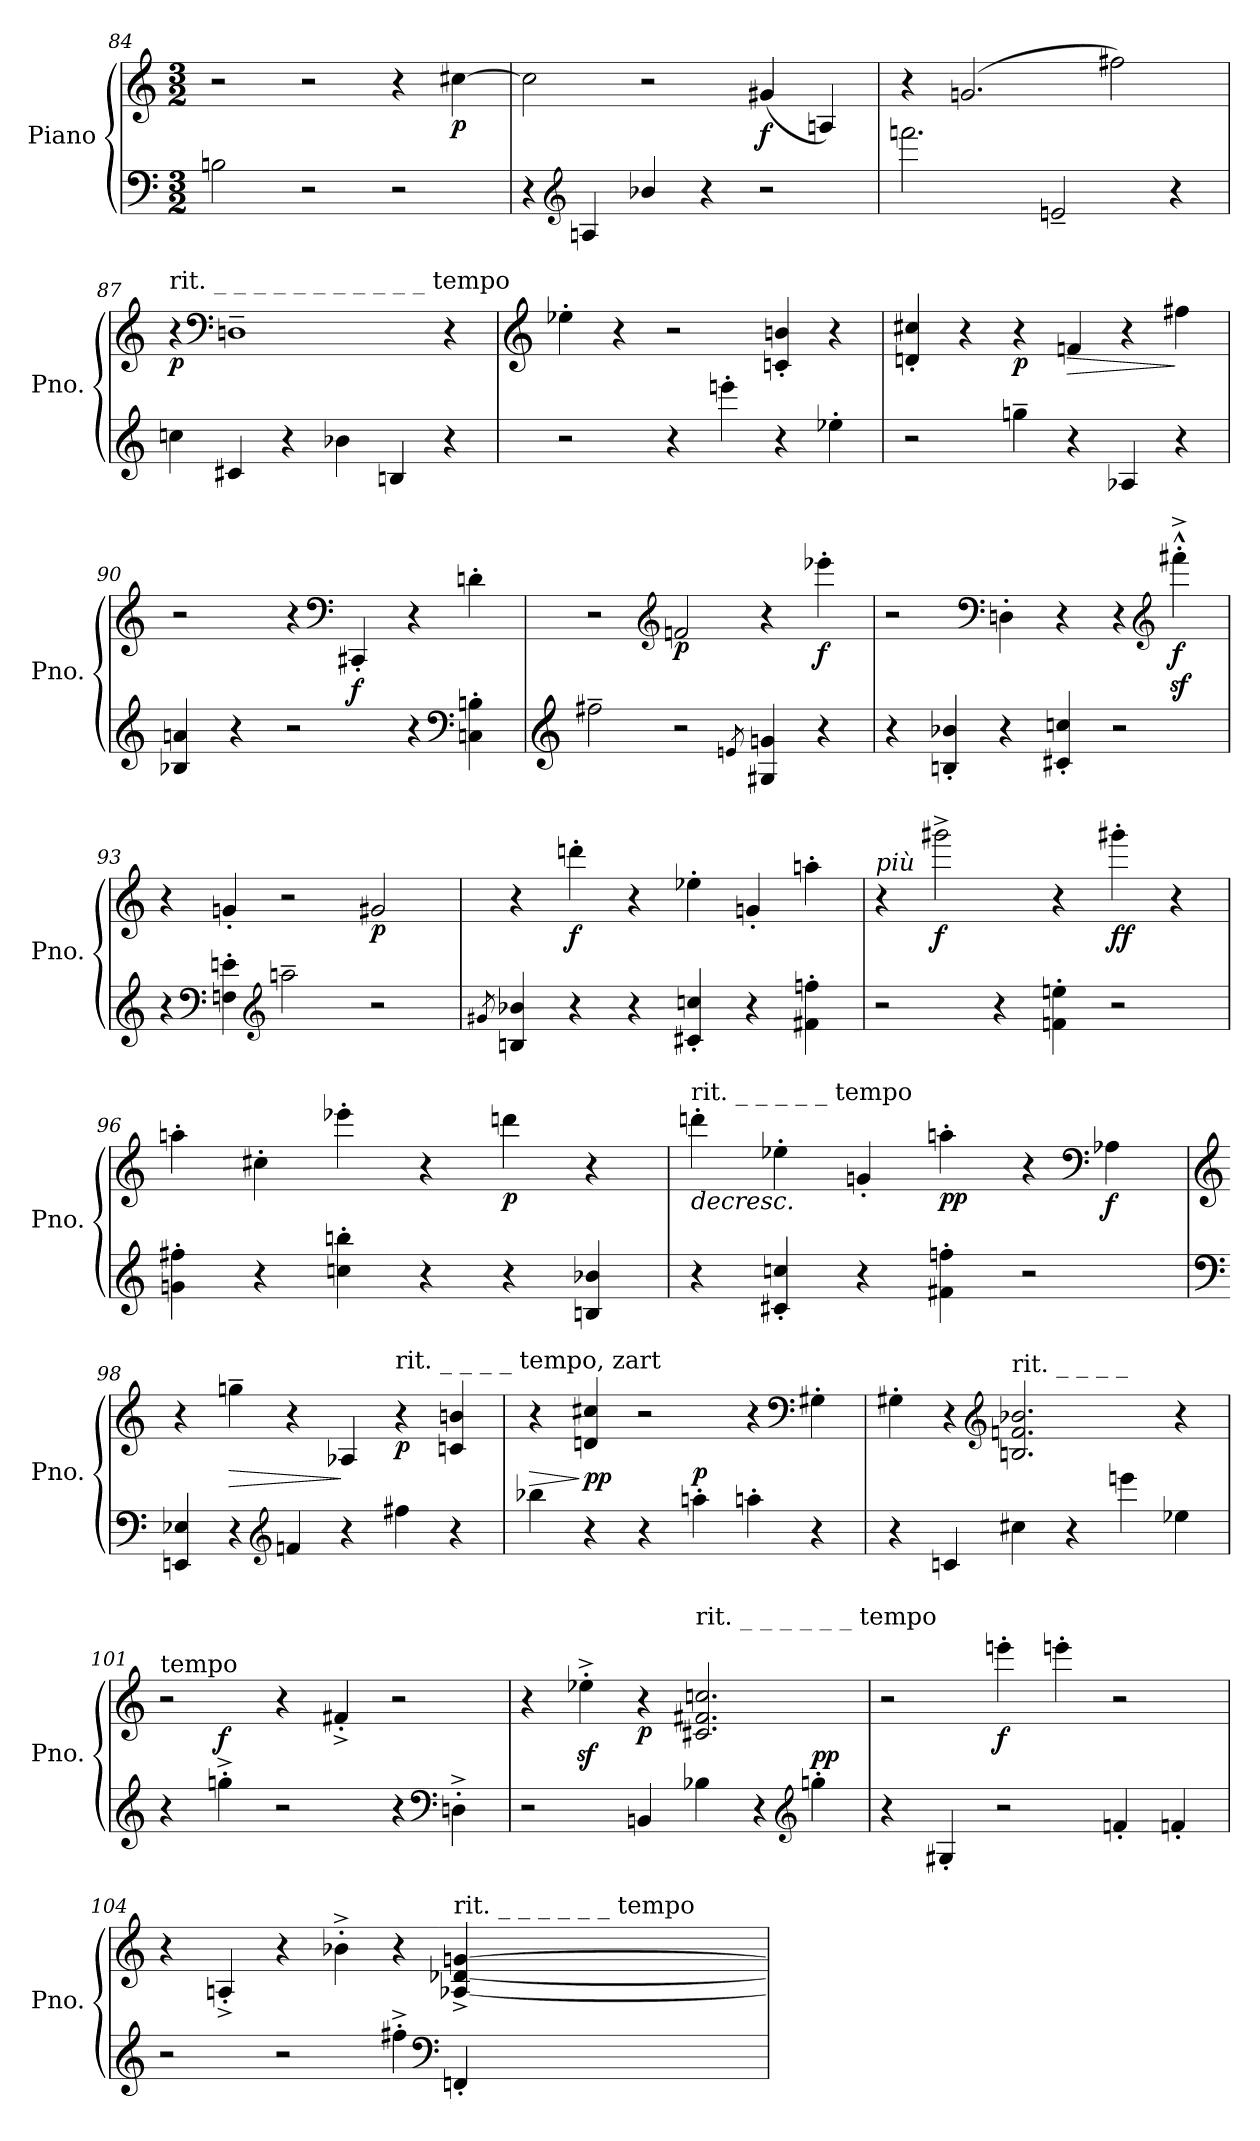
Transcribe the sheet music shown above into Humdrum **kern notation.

**kern	**kern	**dynam
*part1	*part1	*part1
*staff2	*staff1	*staff1/2
*I"Piano	*	*
*I'Pno.	*	*
*clefF4	*clefG2	*
*k[]	*k[]	*
*M3/2	*M3/2	*
=84	=84	=84
2Bn\	2r	.
2r	2r	.
2r	4r	.
!	!	!LO:DY:b
.	[4cc#X\	p
=85	=85	=85
4r	2cc#\]	.
*clefG2	*	*
4An/	.	.
4b-X/	2r	.
4r	.	.
!	!	!LO:DY:b
2r	(4g#X/	f
.	4An/)	.
!!LO:LB:g=z
=86	=86	=86
2.fffn\	4r	.
.	(2.gn/	.
2en~/	.	.
.	2ff#X\)	.
4r	.	.
=87	=87	=87
*	*MM152	*
!	!LO:TX:a:t=rit.   _    _    _    _    _    _    _    _    _    _    _ tempo	!
!	!	!LO:DY:b
4ccn\	4r	p
*	*clefF4	*
*	*MM144	*
4c#X/	1Dn~	.
4r	.	.
4b-X\	.	.
4Bn/	.	.
*	*MM112	*
4r	4r	.
=88	=88	=88
*	*clefG2	*
*	*MM104	*
2r	4ee-X'\	.
*	*MM96	*
.	4r	.
*	*MM160	*
4r	2r	.
4eeen'\	.	.
4r	4cn/' 4bn/'	.
4ee-X'\	4r	.
!!LO:LB:g=z
=89	=89	=89
2r	4dn/' 4cc#X/'	.
.	4r	.
!	!	!LO:DY:b
4ggn~\	4r	p
!	!	!LO:HP:b
4r	4fn/	>
4A-X/	4r	.
4r	(4ff#X\	]
=90	=90	=90
4B-X/ 4an/)	2r	.
4r	.	.
2r	4r	.
*	*clefF4	*
!	!	!LO:DY:b
.	4CC#X'/	f
4r	4r	.
*clefF4	*	*
4Cn\' 4Bn\'	4dn'\	.
=91	=91	=91
*clefG2	*	*
2ff#X~\	2r	.
*	*clefG2	*
!	!	!LO:DY:b
2r	(2fn/	p
8qen/	.	.
4G#X/ 4gn/)	4r	.
!	!	!LO:DY:b
4r	4eee-X'\	f
!!LO:PB:g=z
=92	=92	=92
4r	2r	.
4Bn/' 4b-X/'	.	.
*	*clefF4	*
4r	4Dn'\	.
4c#X/' 4ccn/'	4r	.
2r	4r	.
*	*clefG2	*
!	!	!LO:DY:b
.	4fff#Xz<'^^^\	f
=93	=93	=93
4r	4r	.
*clefF4	*	*
4Fn\' 4en\'	4gn'/	.
*clefG2	*	*
2aan~\	2r	.
!	!	!LO:DY:b
2r	2g#X/	p
=94	=94	=94
8qg#X/	.	.
4Bn/ 4b-X/	4r	.
!	!	!LO:DY:b
4r	4dddn'\	f
4r	4r	.
4c#X/' 4ccn/'	4ee-X'\	.
4r	4gn'/	.
4f#X\' 4ffn\'	4aan'\	.
!!LO:LB:g=z
=95	=95	=95
!	!LO:TX:a:i:t=più	!
2r	4r	.
!	!	!LO:DY:b
.	2ggg#X^\	f
4r	.	.
4fn\' 4een\'	4r	.
!	!	!LO:DY:b
2r	4ggg#X'\	ff
.	4r	.
=96	=96	=96
4gn\' 4ff#X\'	4aan'\	.
4r	4cc#X'\	.
4ccn\' 4bbn\'	4eee-X'\	.
4r	4r	.
!	!	!LO:DY:b
4r	(4dddn\	p
4Bn/ 4b-X/)	4r	.
=97	=97	=97
*	*MM144	*
!	!LO:TX:a:t=rit.   _     _    _    _    _ tempo	!
!	!	!LO:HP:b
4r	4dddn'\	>
*	*MM136	*
4c#X/' 4ccn/'	4ee-X'\	.
*	*MM128	*
4r	4gn'/	.
*	*MM112	*
!	!	!LO:DY:b
4f#X\' 4ffn\'	4aan'\	pp
*	*MM160	*
2r	4r	]
*	*clefF4	*
!	!	!LO:DY:b
.	(4A-X\	f
!!LO:LB:g=z
=98	=98	=98
*clefF4	*clefG2	*
4EEn/ 4E-X/)	4r	.
!	!	!LO:HP:b
4r	4ggn~\	>
*clefG2	*	*
4fn/	4r	.
4r	(4A-X/	]
*	*MM152	*
!	!LO:TX:a:t=rit.   _     _    _    _  tempo, zart	!
!	!	!LO:DY:b
4ff#X\	4r	p
*	*MM144	*
4r	(4cn/ 4bn/	.
=99	=99	=99
*	*MM136	*
!	!	!LO:HP:b
4bb-X\	4r	>
*	*MM128	*
!	!	!LO:DY:n=1:b
4r	(4dn/ 4cc#X/	] pp
*	*MM160	*
4r	2r	.
!	!	!LO:DY:n=2:a=2
4aan'\	.	p
4aan'\	4r	.
*	*clefF4	*
4r	4G#X'\	.
=100	=100	=100
4r	4G#X'\	.
4cn/	4r	.
*	*clefG2	*
*	*MM152	*
!	!LO:TX:a:t=rit.   _     _    _    _	!
4cc#X\	2.Bn/ 2.fn/ 2.b-X/	.
4r	.	.
4eeen\	.	.
*	*MM128	*
4ee-X\	4r	.
!!LO:LB:g=z
=101	=101	=101
*	*MM160	*
!	!LO:TX:a:t=tempo	!
4r	2r	.
!	!	!LO:DY:a=2
4ggn^'\	.	f
2r	4r	.
.	4f#X'^/	.
4r	2r	.
*clefF4	*	*
4Dn'^\	.	.
=102	=102	=102
2r	4r	.
.	4ee-Xz<'^\	.
!	!	!LO:DY:b
4BBn/	4r	p
*	*MM152	*
!	!LO:TX:a:t=rit.   _     _    _    _    _   _ tempo	!
4B-X\	2.c#X/ 2.f#X/ 2.ccn/	.
4r	.	.
*clefG2	*	*
!	!	!LO:DY:a=2
4ggn'\	.	pp
=103	=103	=103
*	*MM128	*
4r	2r	.
4G#X'/	.	.
*	*MM160	*
!	!	!LO:DY:b
2r	4eeen'\	f
.	4eeen'\	.
4fn'/	2r	.
4fn'/	.	.
!!LO:LB:g=z
=104	=104	=104
2r	4r	.
.	4An'^/	.
2r	4r	.
.	4b-X'^\	.
4ff#X'^\	4r	.
*clefF4	*	*
*	*MM152	*
!	!LO:TX:a:t=rit.   _     _    _    _    _   _ tempo	!
!	!	!LO:DY:b=2
!	!	!LO:DY:n=1:b
4FFn'/	[4A-X/^ [4d-X/^ [4gn/^	mf sfp
=	=	=
*-	*-	*-
